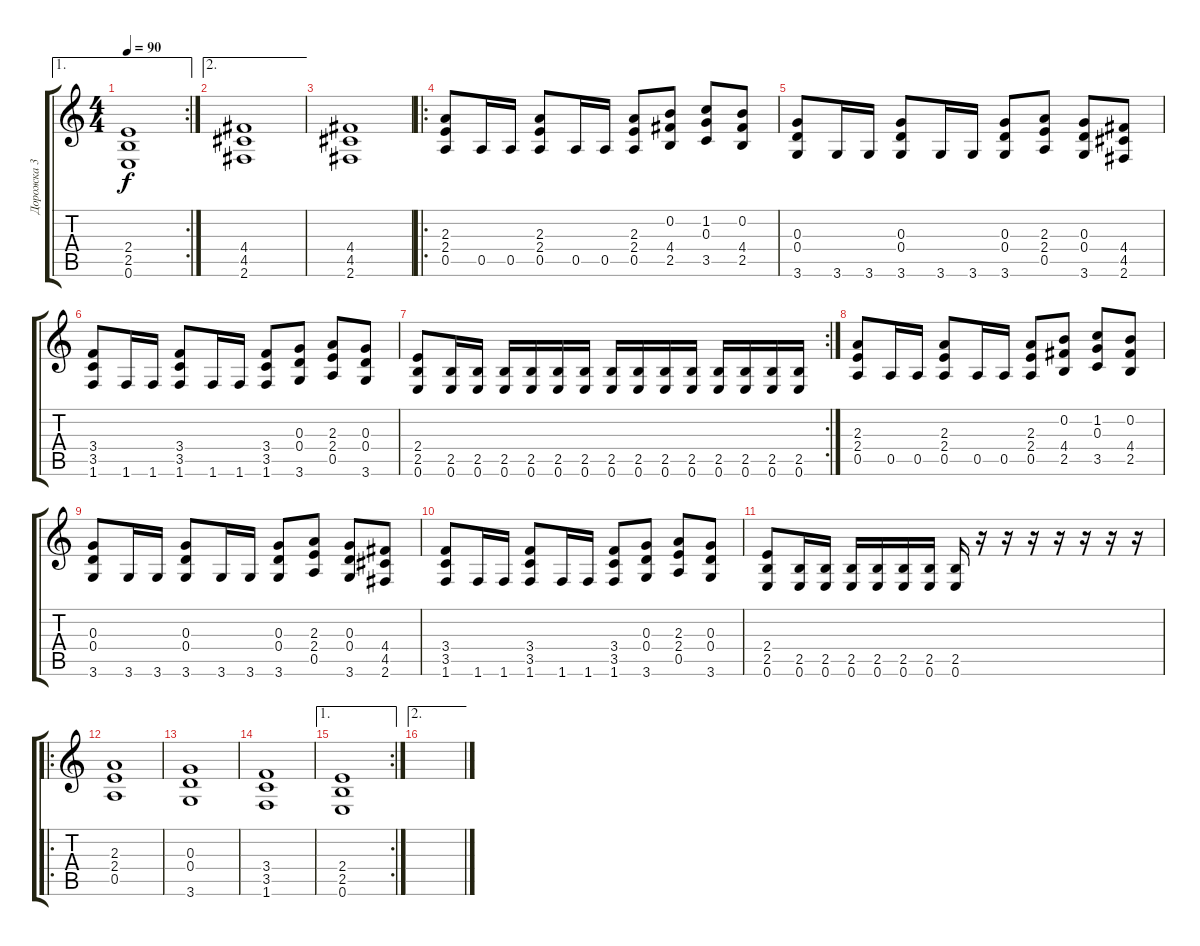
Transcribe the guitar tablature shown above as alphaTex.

\track ("Дорожка 3" "Дорожка 3") {instrument distortionguitar}
\staff {score tabs}
\tuning (E4 B3 G3 D3 A2 E2) {hide}
\ae 1
\rc 2
\ts (4 4)
\tempo 90
\clef g2
\ks c
(2.4 2.5 0.6).1{dy f} |
\ae 2
(4.4 4.5 2.6).1 |
(4.4 4.5 2.6).1 |
\ro
(2.3 2.4 0.5).8 0.5.16 0.5.16 (2.3 2.4 0.5).8 0.5.16 0.5.16 (2.3 2.4 0.5).8 (0.2 4.4 2.5).8 (1.2 0.3 3.5).8 (0.2 4.4 2.5).8 |
(0.3 0.4 3.6).8 3.6.16 3.6.16 (0.3 0.4 3.6).8 3.6.16 3.6.16 (0.3 0.4 3.6).8 (2.3 2.4 0.5).8 (0.3 0.4 3.6).8 (4.4 4.5 2.6).8 |
(3.4 3.5 1.6).8 1.6.16 1.6.16 (3.4 3.5 1.6).8 1.6.16 1.6.16 (3.4 3.5 1.6).8 (0.3 0.4 3.6).8 (2.3 2.4 0.5).8 (0.3 0.4 3.6).8 |
\rc 2
(2.4 2.5 0.6).8 (2.5 0.6).16 (2.5 0.6).16 (2.5 0.6).16 (2.5 0.6).16 (2.5 0.6).16 (2.5 0.6).16 (2.5 0.6).16 (2.5 0.6).16 (2.5 0.6).16 (2.5 0.6).16 (2.5 0.6).16 (2.5 0.6).16 (2.5 0.6).16 (2.5 0.6).16 |
(2.3 2.4 0.5).8 0.5.16 0.5.16 (2.3 2.4 0.5).8 0.5.16 0.5.16 (2.3 2.4 0.5).8 (0.2 4.4 2.5).8 (1.2 0.3 3.5).8 (0.2 4.4 2.5).8 |
(0.3 0.4 3.6).8 3.6.16 3.6.16 (0.3 0.4 3.6).8 3.6.16 3.6.16 (0.3 0.4 3.6).8 (2.3 2.4 0.5).8 (0.3 0.4 3.6).8 (4.4 4.5 2.6).8 |
(3.4 3.5 1.6).8 1.6.16 1.6.16 (3.4 3.5 1.6).8 1.6.16 1.6.16 (3.4 3.5 1.6).8 (0.3 0.4 3.6).8 (2.3 2.4 0.5).8 (0.3 0.4 3.6).8 |
(2.4 2.5 0.6).8 (2.5 0.6).16 (2.5 0.6).16 (2.5 0.6).16 (2.5 0.6).16 (2.5 0.6).16 (2.5 0.6).16 (2.5 0.6).16 r.16 r.16 r.16 r.16 r.16 r.16 r.16 |
\ro
(2.3 2.4 0.5).1 |
(0.3 0.4 3.6).1 |
(3.4 3.5 1.6).1 |
\ae 1
\rc 2
(2.4 2.5 0.6).1 |
\ae 2
